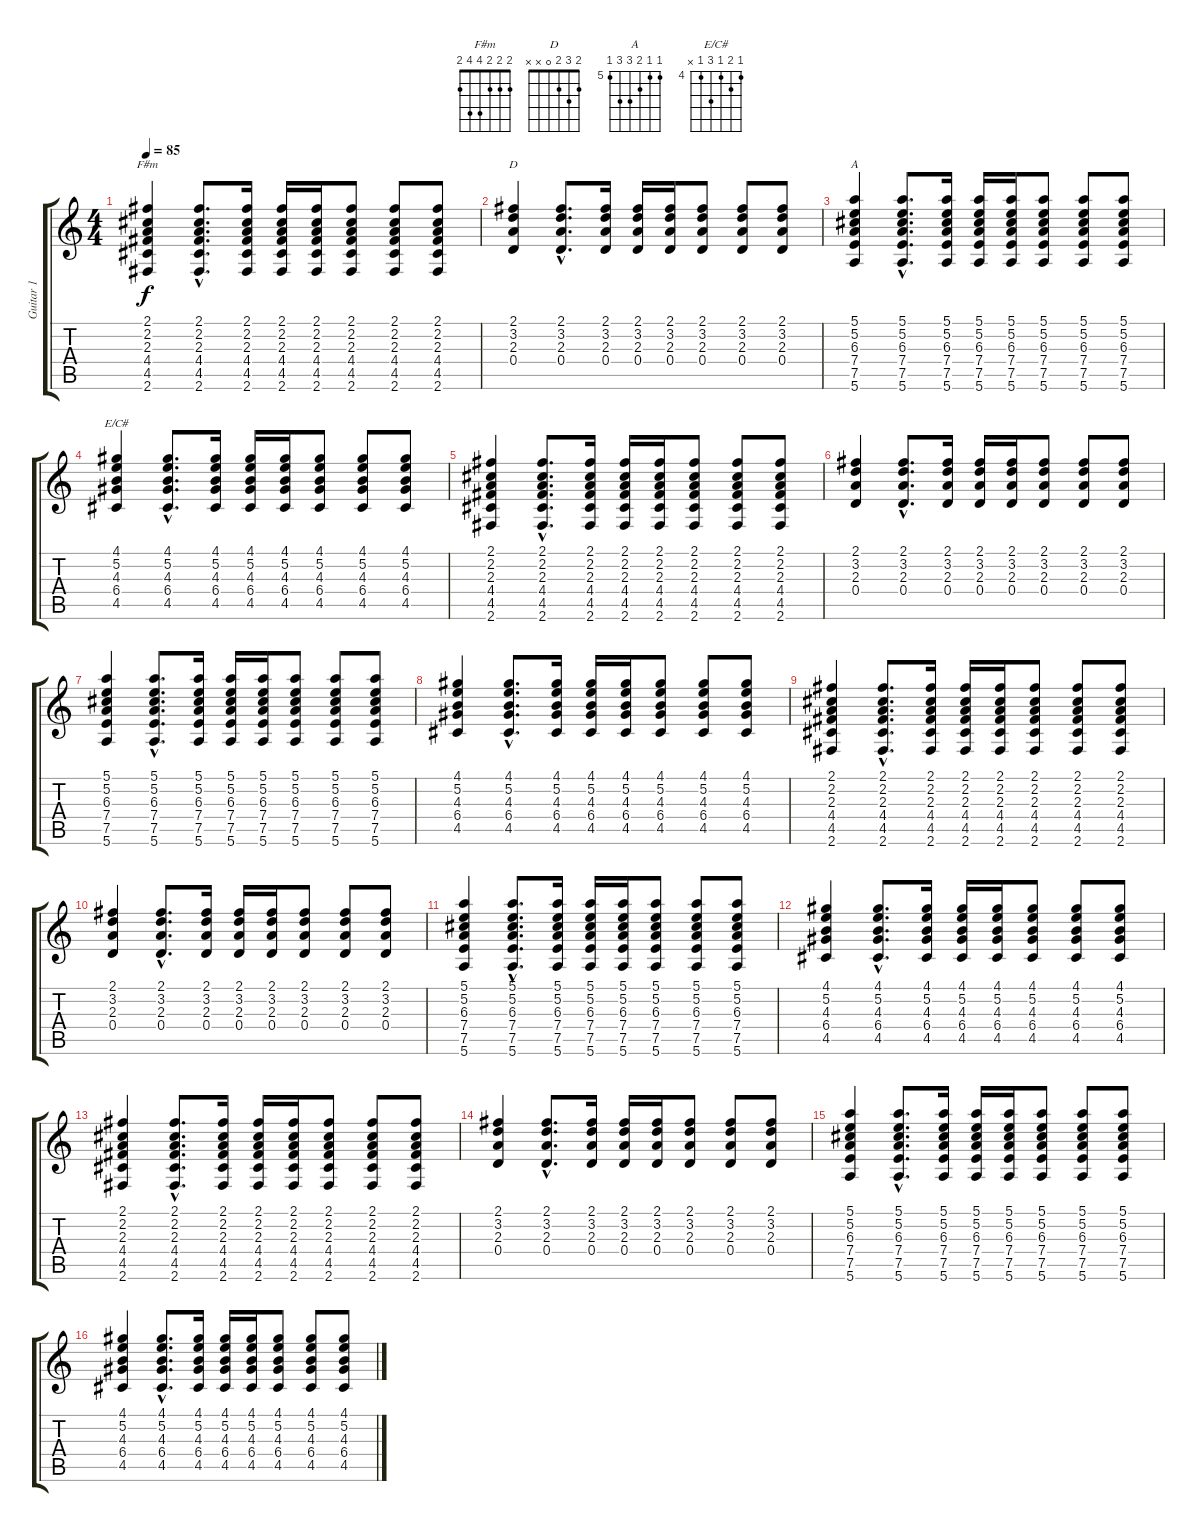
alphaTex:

\track ("Guitar 1" "Guitar 1") {instrument electricguitarjazz}
\staff {score tabs}
\tuning (E4 B3 G3 D3 A2 E2) {hide}
\chord ("F#m" 2 2 2 4 4 2)
\chord ("D" 2 3 2 0 x x)
\chord ("A" 5 5 6 7 7 5) {firstfret 5}
\chord ("E/C#" 4 5 4 6 4 x) {firstfret 4}
\ts (4 4)
\tempo 85
\clef g2
\ks c
(2.1 2.2 2.3 4.4 4.5 2.6).4{ch "F#m" dy f} (2.1{hac} 2.2{hac} 2.3{hac} 4.4{hac} 4.5{hac} 2.6{hac}).8{d} (2.1 2.2 2.3 4.4 4.5 2.6).16 (2.1 2.2 2.3 4.4 4.5 2.6).16 (2.1 2.2 2.3 4.4 4.5 2.6).16 (2.1 2.2 2.3 4.4 4.5 2.6).8 (2.1 2.2 2.3 4.4 4.5 2.6).8 (2.1 2.2 2.3 4.4 4.5 2.6).8 |
(2.1 3.2 2.3 0.4).4{ch "D"} (2.1{hac} 3.2{hac} 2.3{hac} 0.4{hac}).8{d} (2.1 3.2 2.3 0.4).16 (2.1 3.2 2.3 0.4).16 (2.1 3.2 2.3 0.4).16 (2.1 3.2 2.3 0.4).8 (2.1 3.2 2.3 0.4).8 (2.1 3.2 2.3 0.4).8 |
(5.1 5.2 6.3 7.4 7.5 5.6).4{ch "A"} (5.1{hac} 5.2{hac} 6.3{hac} 7.4{hac} 7.5{hac} 5.6{hac}).8{d} (5.1 5.2 6.3 7.4 7.5 5.6).16 (5.1 5.2 6.3 7.4 7.5 5.6).16 (5.1 5.2 6.3 7.4 7.5 5.6).16 (5.1 5.2 6.3 7.4 7.5 5.6).8 (5.1 5.2 6.3 7.4 7.5 5.6).8 (5.1 5.2 6.3 7.4 7.5 5.6).8 |
(4.1 5.2 4.3 6.4 4.5).4{ch "E/C#"} (4.1{hac} 5.2{hac} 4.3{hac} 6.4{hac} 4.5{hac}).8{d} (4.1 5.2 4.3 6.4 4.5).16 (4.1 5.2 4.3 6.4 4.5).16 (4.1 5.2 4.3 6.4 4.5).16 (4.1 5.2 4.3 6.4 4.5).8 (4.1 5.2 4.3 6.4 4.5).8 (4.1 5.2 4.3 6.4 4.5).8 |
(2.1 2.2 2.3 4.4 4.5 2.6).4 (2.1{hac} 2.2{hac} 2.3{hac} 4.4{hac} 4.5{hac} 2.6{hac}).8{d} (2.1 2.2 2.3 4.4 4.5 2.6).16 (2.1 2.2 2.3 4.4 4.5 2.6).16 (2.1 2.2 2.3 4.4 4.5 2.6).16 (2.1 2.2 2.3 4.4 4.5 2.6).8 (2.1 2.2 2.3 4.4 4.5 2.6).8 (2.1 2.2 2.3 4.4 4.5 2.6).8 |
(2.1 3.2 2.3 0.4).4 (2.1{hac} 3.2{hac} 2.3{hac} 0.4{hac}).8{d} (2.1 3.2 2.3 0.4).16 (2.1 3.2 2.3 0.4).16 (2.1 3.2 2.3 0.4).16 (2.1 3.2 2.3 0.4).8 (2.1 3.2 2.3 0.4).8 (2.1 3.2 2.3 0.4).8 |
(5.1 5.2 6.3 7.4 7.5 5.6).4 (5.1{hac} 5.2{hac} 6.3{hac} 7.4{hac} 7.5{hac} 5.6{hac}).8{d} (5.1 5.2 6.3 7.4 7.5 5.6).16 (5.1 5.2 6.3 7.4 7.5 5.6).16 (5.1 5.2 6.3 7.4 7.5 5.6).16 (5.1 5.2 6.3 7.4 7.5 5.6).8 (5.1 5.2 6.3 7.4 7.5 5.6).8 (5.1 5.2 6.3 7.4 7.5 5.6).8 |
(4.1 5.2 4.3 6.4 4.5).4 (4.1{hac} 5.2{hac} 4.3{hac} 6.4{hac} 4.5{hac}).8{d} (4.1 5.2 4.3 6.4 4.5).16 (4.1 5.2 4.3 6.4 4.5).16 (4.1 5.2 4.3 6.4 4.5).16 (4.1 5.2 4.3 6.4 4.5).8 (4.1 5.2 4.3 6.4 4.5).8 (4.1 5.2 4.3 6.4 4.5).8 |
(2.1 2.2 2.3 4.4 4.5 2.6).4 (2.1{hac} 2.2{hac} 2.3{hac} 4.4{hac} 4.5{hac} 2.6{hac}).8{d} (2.1 2.2 2.3 4.4 4.5 2.6).16 (2.1 2.2 2.3 4.4 4.5 2.6).16 (2.1 2.2 2.3 4.4 4.5 2.6).16 (2.1 2.2 2.3 4.4 4.5 2.6).8 (2.1 2.2 2.3 4.4 4.5 2.6).8 (2.1 2.2 2.3 4.4 4.5 2.6).8 |
(2.1 3.2 2.3 0.4).4 (2.1{hac} 3.2{hac} 2.3{hac} 0.4{hac}).8{d} (2.1 3.2 2.3 0.4).16 (2.1 3.2 2.3 0.4).16 (2.1 3.2 2.3 0.4).16 (2.1 3.2 2.3 0.4).8 (2.1 3.2 2.3 0.4).8 (2.1 3.2 2.3 0.4).8 |
(5.1 5.2 6.3 7.4 7.5 5.6).4 (5.1{hac} 5.2{hac} 6.3{hac} 7.4{hac} 7.5{hac} 5.6{hac}).8{d} (5.1 5.2 6.3 7.4 7.5 5.6).16 (5.1 5.2 6.3 7.4 7.5 5.6).16 (5.1 5.2 6.3 7.4 7.5 5.6).16 (5.1 5.2 6.3 7.4 7.5 5.6).8 (5.1 5.2 6.3 7.4 7.5 5.6).8 (5.1 5.2 6.3 7.4 7.5 5.6).8 |
(4.1 5.2 4.3 6.4 4.5).4 (4.1{hac} 5.2{hac} 4.3{hac} 6.4{hac} 4.5{hac}).8{d} (4.1 5.2 4.3 6.4 4.5).16 (4.1 5.2 4.3 6.4 4.5).16 (4.1 5.2 4.3 6.4 4.5).16 (4.1 5.2 4.3 6.4 4.5).8 (4.1 5.2 4.3 6.4 4.5).8 (4.1 5.2 4.3 6.4 4.5).8 |
(2.1 2.2 2.3 4.4 4.5 2.6).4 (2.1{hac} 2.2{hac} 2.3{hac} 4.4{hac} 4.5{hac} 2.6{hac}).8{d} (2.1 2.2 2.3 4.4 4.5 2.6).16 (2.1 2.2 2.3 4.4 4.5 2.6).16 (2.1 2.2 2.3 4.4 4.5 2.6).16 (2.1 2.2 2.3 4.4 4.5 2.6).8 (2.1 2.2 2.3 4.4 4.5 2.6).8 (2.1 2.2 2.3 4.4 4.5 2.6).8 |
(2.1 3.2 2.3 0.4).4 (2.1{hac} 3.2{hac} 2.3{hac} 0.4{hac}).8{d} (2.1 3.2 2.3 0.4).16 (2.1 3.2 2.3 0.4).16 (2.1 3.2 2.3 0.4).16 (2.1 3.2 2.3 0.4).8 (2.1 3.2 2.3 0.4).8 (2.1 3.2 2.3 0.4).8 |
(5.1 5.2 6.3 7.4 7.5 5.6).4 (5.1{hac} 5.2{hac} 6.3{hac} 7.4{hac} 7.5{hac} 5.6{hac}).8{d} (5.1 5.2 6.3 7.4 7.5 5.6).16 (5.1 5.2 6.3 7.4 7.5 5.6).16 (5.1 5.2 6.3 7.4 7.5 5.6).16 (5.1 5.2 6.3 7.4 7.5 5.6).8 (5.1 5.2 6.3 7.4 7.5 5.6).8 (5.1 5.2 6.3 7.4 7.5 5.6).8 |
(4.1 5.2 4.3 6.4 4.5).4 (4.1{hac} 5.2{hac} 4.3{hac} 6.4{hac} 4.5{hac}).8{d} (4.1 5.2 4.3 6.4 4.5).16 (4.1 5.2 4.3 6.4 4.5).16 (4.1 5.2 4.3 6.4 4.5).16 (4.1 5.2 4.3 6.4 4.5).8 (4.1 5.2 4.3 6.4 4.5).8 (4.1 5.2 4.3 6.4 4.5).8
